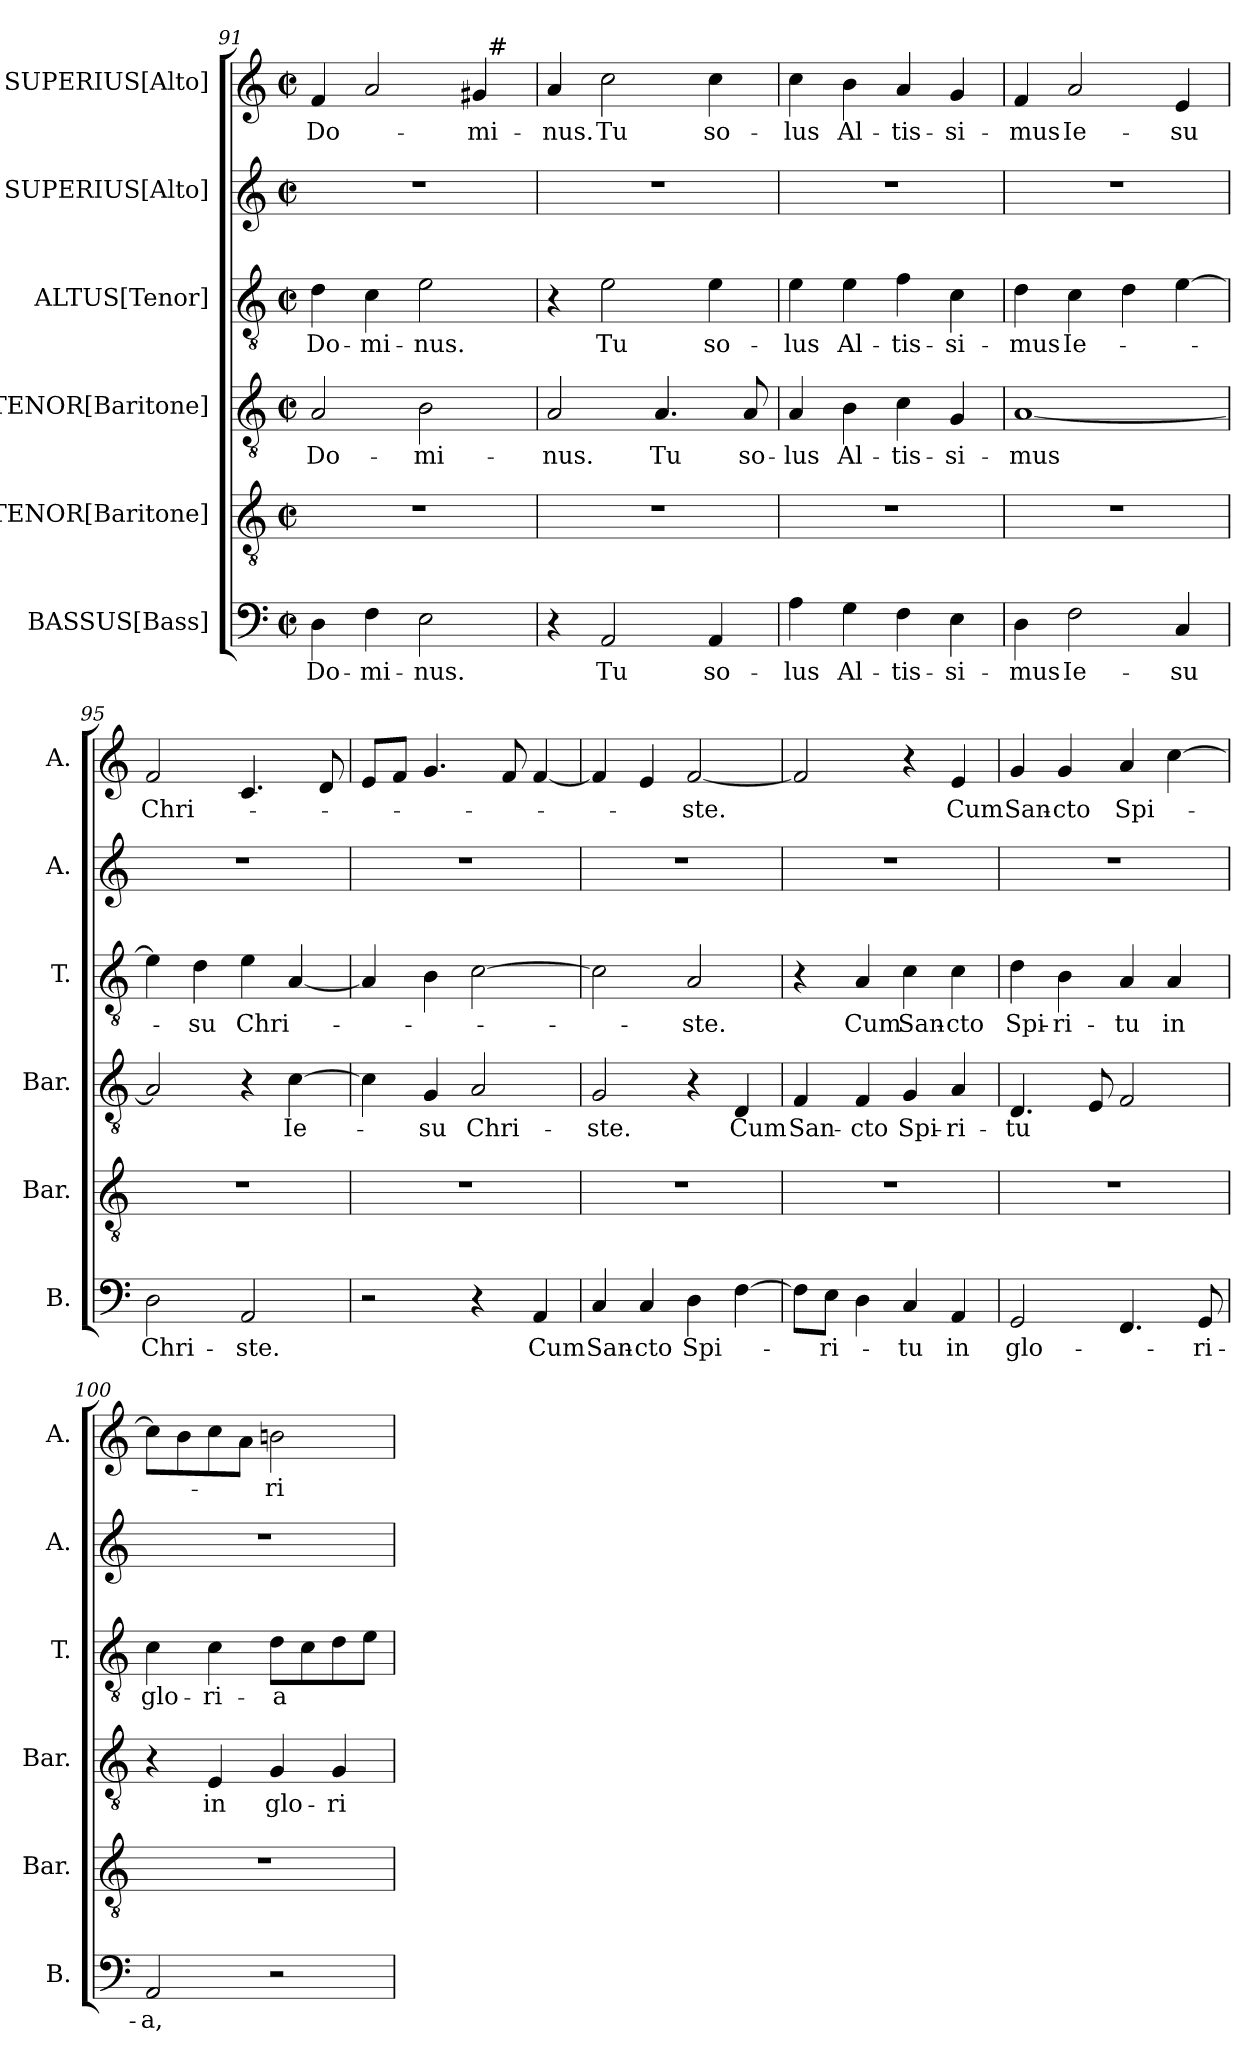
**kern	**text	**kern	**kern	**text	**kern	**text	**kern	**kern	**text
*part6	*part6	*part5	*part4	*part4	*part3	*part3	*part2	*part1	*part1
*staff6	*staff6	*staff5	*staff4	*staff4	*staff3	*staff3	*staff2	*staff1	*staff1
*I"BASSUS[Bass]	*	*I"TENOR[Baritone]	*I"TENOR[Baritone]	*	*I"ALTUS[Tenor]	*	*I"SUPERIUS[Alto]	*I"SUPERIUS[Alto]	*
*I'B.	*	*I'Bar.	*I'Bar.	*	*I'T.	*	*I'A.	*I'A.	*
*clefF4	*	*clefGv2	*clefGv2	*	*clefGv2	*	*clefG2	*clefG2	*
*	*	*ITrd7c12	*ITrd7c12	*	*ITrd7c12	*	*	*	*
*k[]	*	*k[]	*k[]	*	*k[]	*	*k[]	*k[]	*
*C:	*	*C:	*C:	*	*C:	*	*C:	*C:	*
*M2/2	*	*M2/2	*M2/2	*	*M2/2	*	*M2/2	*M2/2	*
*met(c|)	*	*met(c|)	*met(c|)	*	*met(c|)	*	*met(c|)	*met(c|)	*
=91	=91	=91	=91	=91	=91	=91	=91	=91	=91
!	!LO:LY:b	!	!	!LO:LY:b	!	!LO:LY:b	!	!	!LO:LY:b
*	*	*	*	*	*	*	*	*^	*
4D\	Do-	1r	2AA/	Do-	4D\	Do-	1r	4f/	2ryy	Do-
!	!LO:LY:b	!	!	!	!	!LO:LY:b	!	!	!	!
4F\	-mi-	.	.	.	4C\	-mi-	.	2a/	.	.
!	!LO:LY:b	!	!	!LO:LY:b	!	!LO:LY:b	!	!	!	!
2E\	-nus.	.	2BB\	-mi-	2E\	-nus.	.	.	4ryy	.
!	!	!	!	!	!	!	!	!	!	!LO:LY:b
.	.	.	.	.	.	.	.	4g#/	32ryy	-mi-
!	!	!	!	!	!	!	!	!	!LO:TX:a:t=#	!
.	.	.	.	.	.	.	.	.	8..ryy	.
=92	=92	=92	=92	=92	=92	=92	=92	=92	=92	=92
!	!	!	!	!LO:LY:b	!	!	!	!	!	!LO:LY:b
*	*	*	*	*	*	*	*	*v	*v	*
4r	.	1r	2AA/	-nus.	4r	.	1r	4a/	-nus.
!	!LO:LY:b	!	!	!	!	!LO:LY:b	!	!	!LO:LY:b
2AA/	Tu	.	.	.	2E\	Tu	.	2cc\	Tu
!	!	!	!	!LO:LY:b	!	!	!	!	!
.	.	.	4.AA/	Tu	.	.	.	.	.
!	!LO:LY:b	!	!	!	!	!LO:LY:b	!	!	!LO:LY:b
4AA/	so-	.	.	.	4E\	so-	.	4cc\	so-
!	!	!	!	!LO:LY:b	!	!	!	!	!
.	.	.	8AA/	so-	.	.	.	.	.
=93	=93	=93	=93	=93	=93	=93	=93	=93	=93
!	!LO:LY:b	!	!	!LO:LY:b	!	!LO:LY:b	!	!	!LO:LY:b
4A\	-lus	1r	4AA/	-lus	4E\	-lus	1r	4cc\	-lus
!	!LO:LY:b	!	!	!LO:LY:b	!	!LO:LY:b	!	!	!LO:LY:b
4G\	Al-	.	4BB\	Al-	4E\	Al-	.	4b\	Al-
!	!LO:LY:b	!	!	!LO:LY:b	!	!LO:LY:b	!	!	!LO:LY:b
4F\	-tis-	.	4C\	-tis-	4F\	-tis-	.	4a/	-tis-
!	!LO:LY:b	!	!	!LO:LY:b	!	!LO:LY:b	!	!	!LO:LY:b
4E\	-si-	.	4GG/	-si-	4C\	-si-	.	4g/	-si-
!!LO:LB:g=z
=94	=94	=94	=94	=94	=94	=94	=94	=94	=94
!	!LO:LY:b	!	!	!LO:LY:b	!	!LO:LY:b	!	!	!LO:LY:b
4D\	-mus	1r	[<1AA	-mus	4D\	-mus	1r	4f/	-mus
!	!LO:LY:b	!	!	!	!	!LO:LY:b	!	!	!LO:LY:b
2F\	Ie-	.	.	.	4C\	Ie-	.	2a/	Ie-
.	.	.	.	.	4D\	.	.	.	.
!	!LO:LY:b	!	!	!	!	!	!	!	!LO:LY:b
4C/	-su	.	.	.	[>4E\	.	.	4e/	-su
=95	=95	=95	=95	=95	=95	=95	=95	=95	=95
!	!LO:LY:b	!	!	!	!	!	!	!	!LO:LY:b
2D\	Chri-	1r	2AA/]	.	4E\]	.	1r	2f/	Chri-
!	!	!	!	!	!	!LO:LY:b	!	!	!
.	.	.	.	.	4D\	-su	.	.	.
!	!LO:LY:b	!	!	!	!	!LO:LY:b	!	!	!
2AA/	-ste.	.	4r	.	4E\	Chri-	.	4.c/	.
!	!	!	!	!LO:LY:b	!	!	!	!	!
.	.	.	[>4C\	Ie-	[<4AA/	.	.	.	.
.	.	.	.	.	.	.	.	8d/	.
=96	=96	=96	=96	=96	=96	=96	=96	=96	=96
2r	.	1r	4C\]	.	4AA/]	.	1r	8e/L	.
.	.	.	.	.	.	.	.	8f/J	.
!	!	!	!	!LO:LY:b	!	!	!	!	!
.	.	.	4GG/	-su	4BB\	.	.	4.g/	.
!	!	!	!	!LO:LY:b	!	!	!	!	!
4r	.	.	2AA/	Chri-	[>2C\	.	.	.	.
.	.	.	.	.	.	.	.	8f/	.
!	!LO:LY:b	!	!	!	!	!	!	!	!
4AA/	Cum	.	.	.	.	.	.	[<4f/	.
=97	=97	=97	=97	=97	=97	=97	=97	=97	=97
!	!LO:LY:b	!	!	!LO:LY:b	!	!	!	!	!
4C/	San-	1r	2GG/	-ste.	2C\]	.	1r	4f/]	.
!	!LO:LY:b	!	!	!	!	!	!	!	!
4C/	-cto	.	.	.	.	.	.	4e/	.
!	!LO:LY:b	!	!	!	!	!LO:LY:b	!	!	!LO:LY:b
4D\	Spi-	.	4r	.	2AA/	-ste.	.	[<2f/	-ste.
!	!	!	!	!LO:LY:b	!	!	!	!	!
[>4F\	.	.	4DD/	Cum	.	.	.	.	.
=98	=98	=98	=98	=98	=98	=98	=98	=98	=98
!	!	!	!	!LO:LY:b	!	!	!	!	!
8F\L]	.	1r	4FF/	San-	4r	.	1r	2f/]	.
!	!LO:LY:b	!	!	!	!	!	!	!	!
8E\J	-ri-	.	.	.	.	.	.	.	.
!	!	!	!	!LO:LY:b	!	!LO:LY:b	!	!	!
4D\	.	.	4FF/	-cto	4AA/	Cum	.	.	.
!	!LO:LY:b	!	!	!LO:LY:b	!	!LO:LY:b	!	!	!
4C/	-tu	.	4GG/	Spi-	4C\	San-	.	4r	.
!	!LO:LY:b	!	!	!LO:LY:b	!	!LO:LY:b	!	!	!LO:LY:b
4AA/	in	.	4AA/	-ri-	4C\	-cto	.	4e/	Cum
=99	=99	=99	=99	=99	=99	=99	=99	=99	=99
!	!LO:LY:b	!	!	!LO:LY:b	!	!LO:LY:b	!	!	!LO:LY:b
2GG/	glo-	1r	4.DD/	-tu	4D\	Spi-	1r	4g/	San-
!	!	!	!	!	!	!LO:LY:b	!	!	!LO:LY:b
.	.	.	.	.	4BB\	-ri-	.	4g/	-cto
.	.	.	8EE/	.	.	.	.	.	.
!	!	!	!	!	!	!LO:LY:b	!	!	!LO:LY:b
4.FF/	.	.	2FF/	.	4AA/	-tu	.	4a/	Spi-
!	!	!	!	!	!	!LO:LY:b	!	!	!
.	.	.	.	.	4AA/	in	.	[>4cc\	.
!	!LO:LY:b	!	!	!	!	!	!	!	!
8GG/	-ri-	.	.	.	.	.	.	.	.
!!LO:PB:g=z
=100	=100	=100	=100	=100	=100	=100	=100	=100	=100
!	!LO:LY:b	!	!	!	!	!LO:LY:b	!	!	!
2AA/	-a,	1r	4r	.	4C\	glo-	1r	8cc\L]	.
.	.	.	.	.	.	.	.	8b\	.
!	!	!	!	!LO:LY:b	!	!LO:LY:b	!	!	!
.	.	.	4EE/	in	4C\	-ri-	.	8cc\	.
.	.	.	.	.	.	.	.	8a\J	.
!	!	!	!	!LO:LY:b	!	!LO:LY:b	!	!	!LO:LY:b
2r	.	.	4GG/	glo-	8D\L	-a	.	2bn\	-ri-
.	.	.	.	.	8C\	.	.	.	.
!	!	!	!	!LO:LY:b	!	!	!	!	!
.	.	.	4GG/	-ri-	8D\	.	.	.	.
.	.	.	.	.	8E\J	.	.	.	.
=	=	=	=	=	=	=	=	=	=
*-	*-	*-	*-	*-	*-	*-	*-	*-	*-
